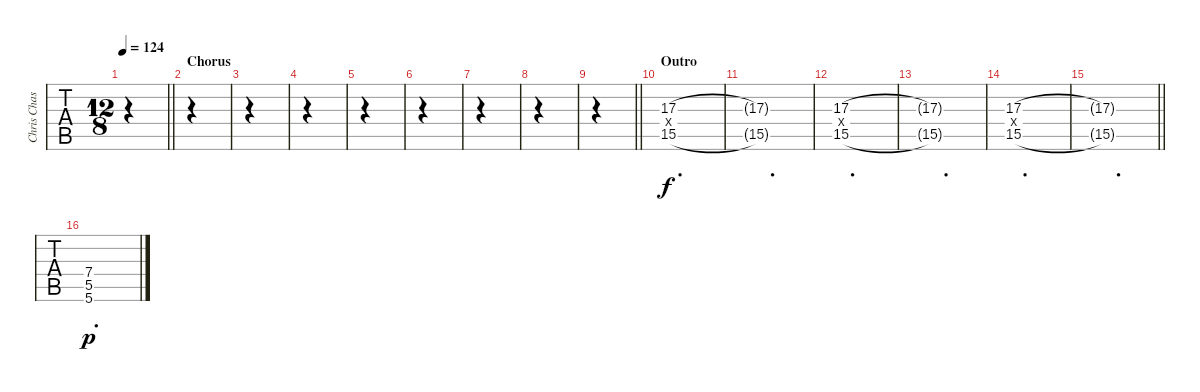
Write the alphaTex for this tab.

\track ("Chris Chasse - Guitar Two" "Chris Chas") {instrument distortionguitar}
\staff {tabs}
\tuning (Eb4 Bb3 Gb3 Db3 Ab2 Eb2) {hide}
\ts (12 8)
\tempo 124
\clef g2
\barLineRight lightlight
\ks gb
|
\section ("" "Chorus")
|
|
|
|
|
|
|
\barLineRight lightlight
|
\section ("" "Outro")
(17.3 15.4{x} 15.5).1{d} |
(17.3{t} 15.5{t}).1{d} |
(17.3 15.4{x} 15.5).1{d} |
(17.3{t} 15.5{t}).1{d} |
(17.3 15.4{x} 15.5).1{d} |
\barLineRight lightlight
(17.3{t} 15.5{t}).1{d} |
(7.4 5.5 5.6).1{d dy p volume 0}
